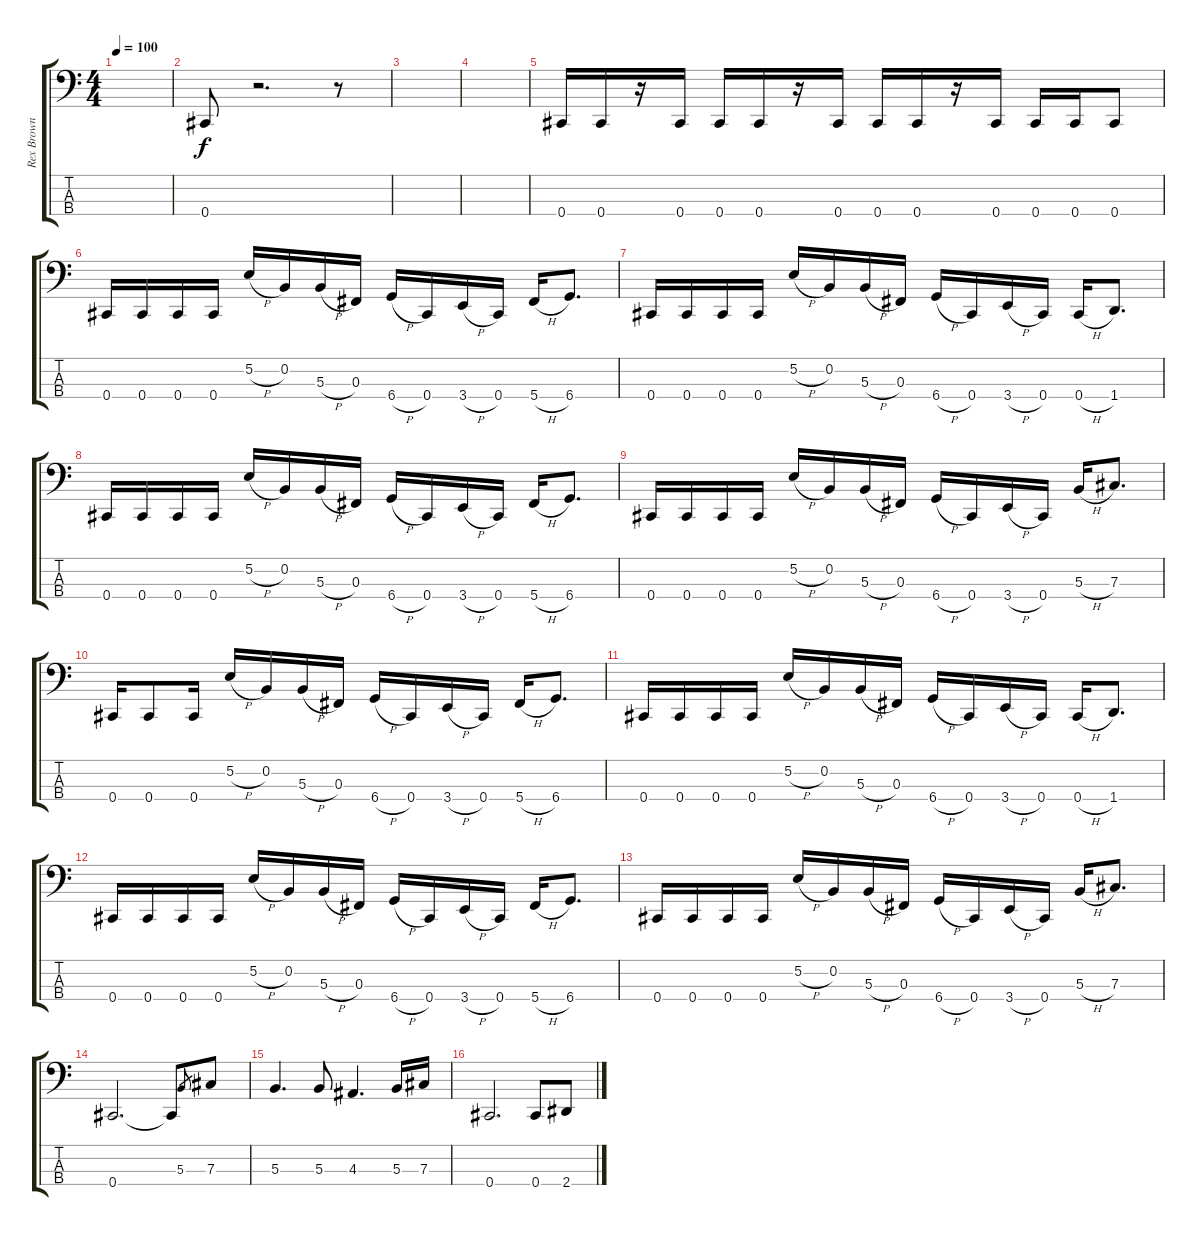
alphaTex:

\track ("Rex Brown" "Rex Brown") {instrument electricbassfinger}
\staff {score tabs}
\tuning (E2 B1 Gb1 Db1) {hide}
\ts (4 4)
\tempo 100
\clef f4
\ks c
|
0.4.8 r.2{d} r.8 |
|
|
0.4.16 0.4.16 r.16 0.4.16 0.4.16 0.4.16 r.16 0.4.16 0.4.16 0.4.16 r.16 0.4.16 0.4.16 0.4.16 0.4.8 |
0.4.16 0.4.16 0.4.16 0.4.16 5.2{h}.16 0.2.16 5.3{h}.16 0.3.16 6.4{h}.16 0.4.16 3.4{h}.16 0.4.16 5.4{h}.16 6.4.8{d} |
0.4.16 0.4.16 0.4.16 0.4.16 5.2{h}.16 0.2.16 5.3{h}.16 0.3.16 6.4{h}.16 0.4.16 3.4{h}.16 0.4.16 0.4{h}.16 1.4.8{d} |
0.4.16 0.4.16 0.4.16 0.4.16 5.2{h}.16 0.2.16 5.3{h}.16 0.3.16 6.4{h}.16 0.4.16 3.4{h}.16 0.4.16 5.4{h}.16 6.4.8{d} |
0.4.16 0.4.16 0.4.16 0.4.16 5.2{h}.16 0.2.16 5.3{h}.16 0.3.16 6.4{h}.16 0.4.16 3.4{h}.16 0.4.16 5.3{h}.16 7.3.8{d} |
0.4.16 0.4.8 0.4.16 5.2{h}.16 0.2.16 5.3{h}.16 0.3.16 6.4{h}.16 0.4.16 3.4{h}.16 0.4.16 5.4{h}.16 6.4.8{d} |
0.4.16 0.4.16 0.4.16 0.4.16 5.2{h}.16 0.2.16 5.3{h}.16 0.3.16 6.4{h}.16 0.4.16 3.4{h}.16 0.4.16 0.4{h}.16 1.4.8{d} |
0.4.16 0.4.16 0.4.16 0.4.16 5.2{h}.16 0.2.16 5.3{h}.16 0.3.16 6.4{h}.16 0.4.16 3.4{h}.16 0.4.16 5.4{h}.16 6.4.8{d} |
0.4.16 0.4.16 0.4.16 0.4.16 5.2{h}.16 0.2.16 5.3{h}.16 0.3.16 6.4{h}.16 0.4.16 3.4{h}.16 0.4.16 5.3{h}.16 7.3.8{d} |
0.4.2{d} 0.4{t}.8 5.3.8{gr} 7.3.8 |
5.3.4{d} 5.3.8 4.3.4{d} 5.3.16 7.3.16 |
0.4.2{d} 0.4.8 2.4.8
